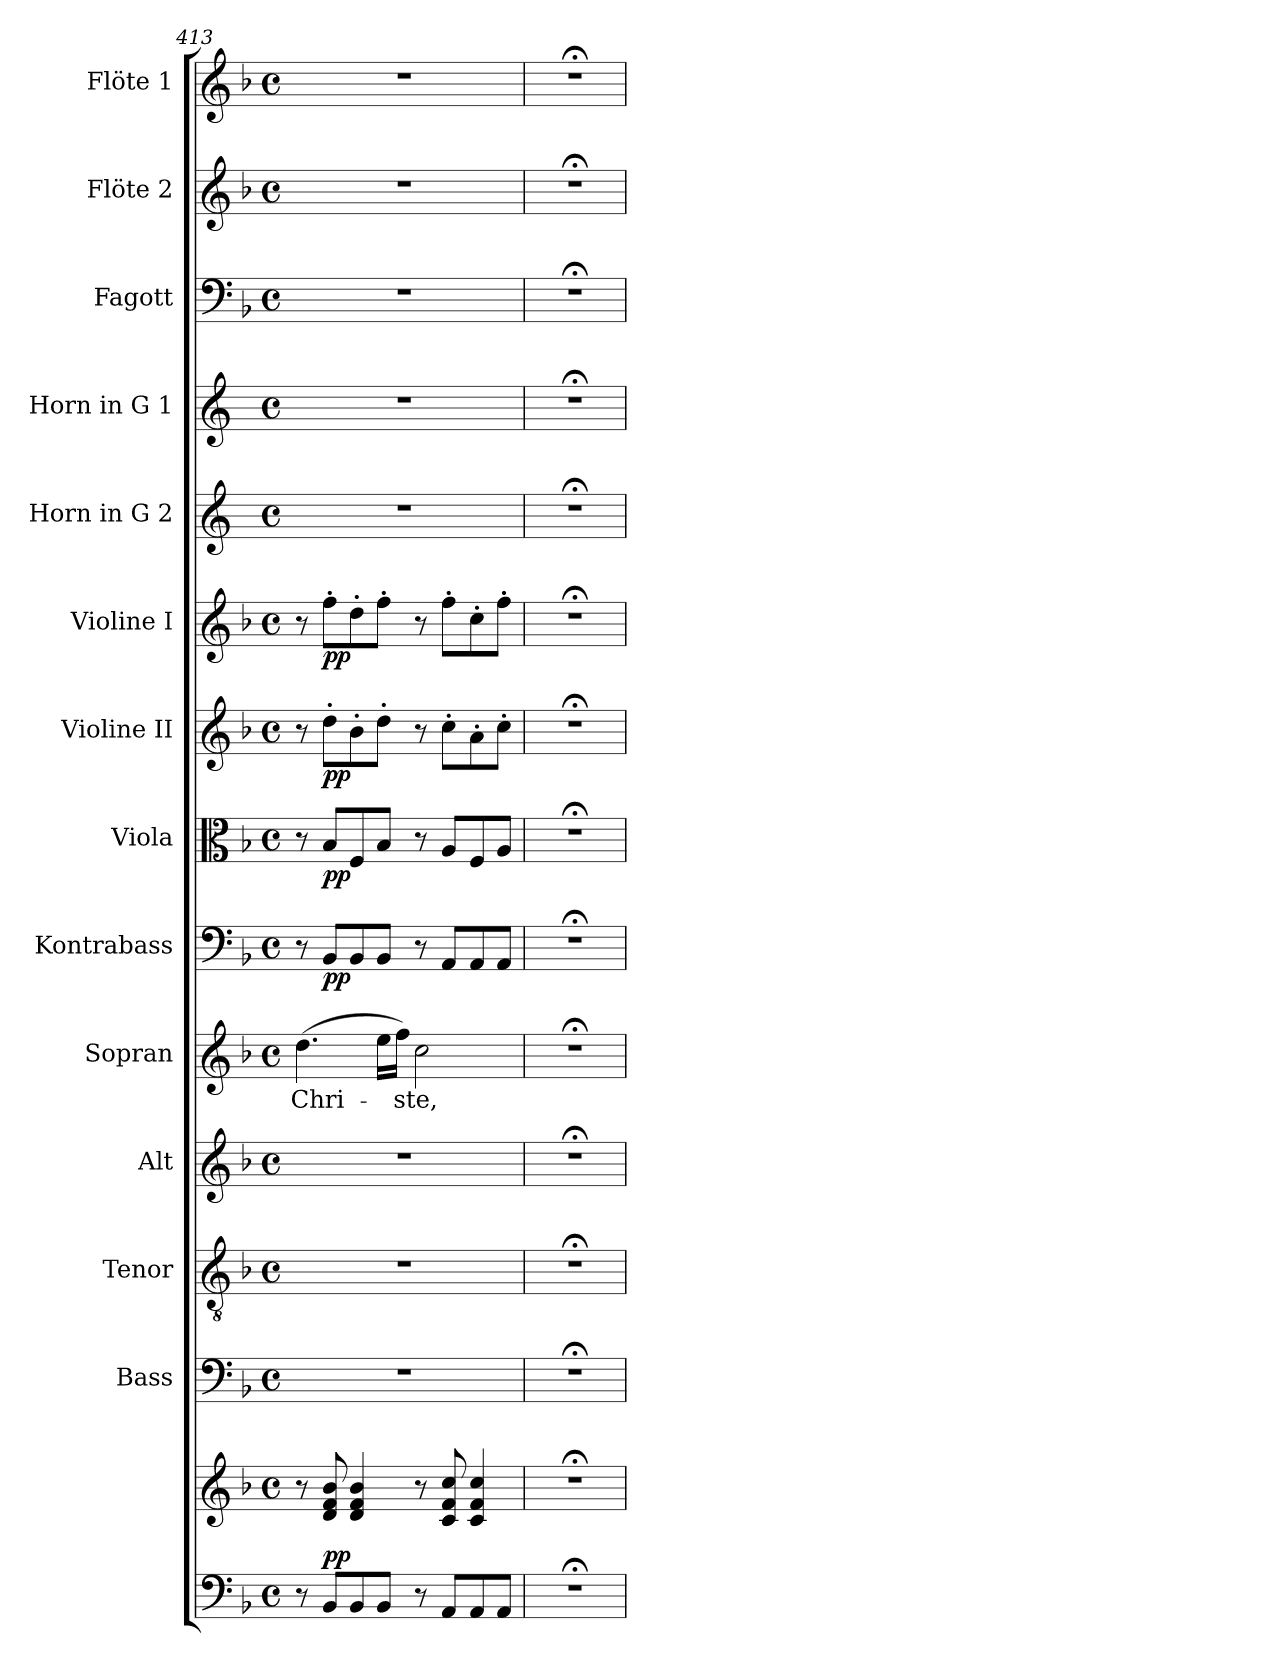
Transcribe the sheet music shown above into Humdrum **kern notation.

**kern	**kern	**dynam	**kern	**kern	**kern	**kern	**text	**kern	**dynam	**kern	**dynam	**kern	**dynam	**kern	**dynam	**kern	**kern	**kern	**kern	**kern
*part14	*part14	*part14	*part13	*part12	*part11	*part10	*part10	*part9	*part9	*part8	*part8	*part7	*part7	*part6	*part6	*part5	*part4	*part3	*part2	*part1
*staff15	*staff14	*staff14/15	*staff13	*staff12	*staff11	*staff10	*staff10	*staff9	*staff9	*staff8	*staff8	*staff7	*staff7	*staff6	*staff6	*staff5	*staff4	*staff3	*staff2	*staff1
*	*	*	*I"Bass	*I"Tenor	*I"Alt	*I"Sopran	*	*I"Kontrabass	*	*I"Viola	*	*I"Violine II	*	*I"Violine I	*	*I"Horn in G 2	*I"Horn in G 1	*I"Fagott	*I"Flöte 2	*I"Flöte 1
*	*	*	*I'B.	*I'T.	*I'A.	*I'S.	*	*I'Kb.	*	*I'Vla.	*	*I'Vl. II	*	*I'Vl. I	*	*	*	*I'Fg.	*I'Fl. 2	*I'Fl. 1
!!LO:PB:g=z
*clefF4	*clefG2	*	*clefF4	*clefGv2	*clefG2	*clefG2	*	*clefF4	*	*clefC3	*	*clefG2	*	*clefG2	*	*clefG2	*clefG2	*clefF4	*clefG2	*clefG2
*	*	*	*	*	*	*	*	*ITrd7c12	*	*	*	*	*	*	*	*ITrd4c7	*ITrd4c7	*	*	*
*k[b-]	*k[b-]	*	*k[b-]	*k[b-]	*k[b-]	*k[b-]	*	*k[b-]	*	*k[b-]	*	*k[b-]	*	*k[b-]	*	*k[b-]	*k[b-]	*k[b-]	*k[b-]	*k[b-]
*F:	*F:	*	*F:	*F:	*F:	*F:	*	*F:	*	*F:	*	*F:	*	*F:	*	*F:	*F:	*F:	*F:	*F:
*M4/4	*M4/4	*	*M4/4	*M4/4	*M4/4	*M4/4	*	*M4/4	*	*M4/4	*	*M4/4	*	*M4/4	*	*M4/4	*M4/4	*M4/4	*M4/4	*M4/4
*met(c)	*met(c)	*	*met(c)	*met(c)	*met(c)	*met(c)	*	*met(c)	*	*met(c)	*	*met(c)	*	*met(c)	*	*met(c)	*met(c)	*met(c)	*met(c)	*met(c)
=413	=413	=413	=413	=413	=413	=413	=413	=413	=413	=413	=413	=413	=413	=413	=413	=413	=413	=413	=413	=413
!	!	!	!	!	!	!	!LO:LY:b	!	!	!	!	!	!	!	!	!	!	!	!	!
8r	8r	.	1r	1r	1r	(>4.dd\	Chri-	8r	.	8r	.	8r	.	8r	.	1r	1r	1r	1r	1r
!	!	!LO:DY:a=2	!	!	!	!	!	!	!LO:DY:b	!	!LO:DY:b	!	!LO:DY:b	!	!LO:DY:b	!	!	!	!	!
8BB-/L	8d/ 8f/ 8b-/	pp	.	.	.	.	.	8BBB-/L	pp	8B-/L	pp	8dd'>\L	pp	8ff'>\L	pp	.	.	.	.	.
8BB-/	4d/ 4f/ 4b-/	.	.	.	.	.	.	8BBB-/	.	8F/	.	8b-'>\	.	8dd'>\	.	.	.	.	.	.
8BB-/J	.	.	.	.	.	16ee\LL	.	8BBB-/J	.	8B-/J	.	8dd'>\J	.	8ff'>\J	.	.	.	.	.	.
.	.	.	.	.	.	16ff\JJ)	.	.	.	.	.	.	.	.	.	.	.	.	.	.
!	!	!	!	!	!	!	!LO:LY:b	!	!	!	!	!	!	!	!	!	!	!	!	!
8r	8r	.	.	.	.	2cc\	-ste,	8r	.	8r	.	8r	.	8r	.	.	.	.	.	.
8AA/L	8c/ 8f/ 8cc/	.	.	.	.	.	.	8AAA/L	.	8A/L	.	8cc'>\L	.	8ff'>\L	.	.	.	.	.	.
8AA/	4c/ 4f/ 4cc/	.	.	.	.	.	.	8AAA/	.	8F/	.	8a'>\	.	8cc'>\	.	.	.	.	.	.
8AA/J	.	.	.	.	.	.	.	8AAA/J	.	8A/J	.	8cc'>\J	.	8ff'>\J	.	.	.	.	.	.
=414	=414	=414	=414	=414	=414	=414	=414	=414	=414	=414	=414	=414	=414	=414	=414	=414	=414	=414	=414	=414
1r;<	1r;<	.	1r;<	1r;<	1r;<	1r;<	.	1r;<	.	1r;<	.	1r;<	.	1r;<	.	1r;<	1r;<	1r;<	1r;<	1r;<
=	=	=	=	=	=	=	=	=	=	=	=	=	=	=	=	=	=	=	=	=
*-	*-	*-	*-	*-	*-	*-	*-	*-	*-	*-	*-	*-	*-	*-	*-	*-	*-	*-	*-	*-
